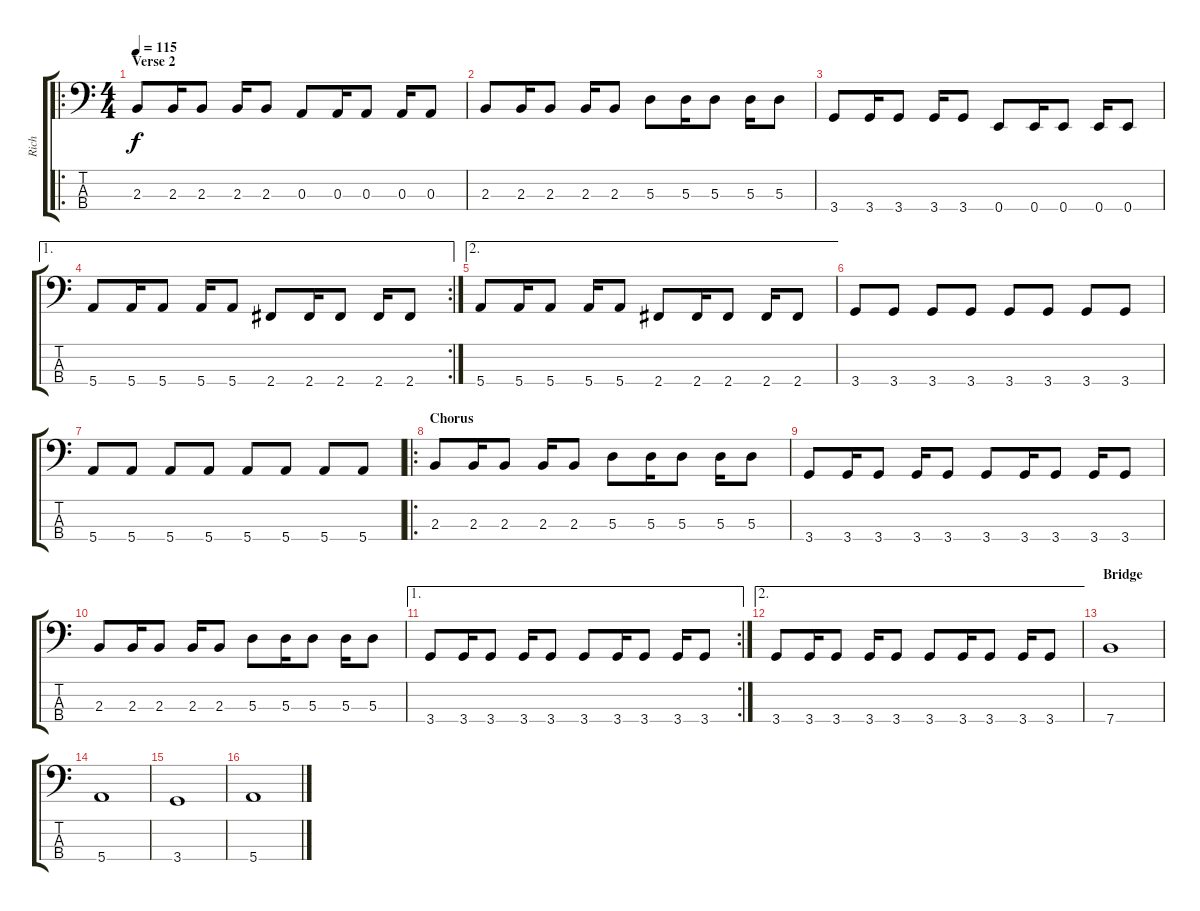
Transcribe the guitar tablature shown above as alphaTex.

\track ("Rich" "Rich") {instrument electricbasspick}
\staff {score tabs}
\tuning (G2 D2 A1 E1) {hide}
\ro
\ts (4 4)
\section ("" "Verse 2")
\tempo 115
\clef f4
\ks c
2.3.8{dy f} 2.3.16 2.3.8 2.3.16 2.3.8 0.3.8 0.3.16 0.3.8 0.3.16 0.3.8 |
2.3.8 2.3.16 2.3.8 2.3.16 2.3.8 5.3.8 5.3.16 5.3.8 5.3.16 5.3.8 |
3.4.8 3.4.16 3.4.8 3.4.16 3.4.8 0.4.8 0.4.16 0.4.8 0.4.16 0.4.8 |
\ae 1
\rc 2
5.4.8 5.4.16 5.4.8 5.4.16 5.4.8 2.4.8 2.4.16 2.4.8 2.4.16 2.4.8 |
\ae 2
5.4.8 5.4.16 5.4.8 5.4.16 5.4.8 2.4.8 2.4.16 2.4.8 2.4.16 2.4.8 |
3.4.8 3.4.8 3.4.8 3.4.8 3.4.8 3.4.8 3.4.8 3.4.8 |
5.4.8 5.4.8 5.4.8 5.4.8 5.4.8 5.4.8 5.4.8 5.4.8 |
\ro
\section ("" "Chorus")
2.3.8 2.3.16 2.3.8 2.3.16 2.3.8 5.3.8 5.3.16 5.3.8 5.3.16 5.3.8 |
3.4.8 3.4.16 3.4.8 3.4.16 3.4.8 3.4.8 3.4.16 3.4.8 3.4.16 3.4.8 |
2.3.8 2.3.16 2.3.8 2.3.16 2.3.8 5.3.8 5.3.16 5.3.8 5.3.16 5.3.8 |
\ae 1
\rc 2
3.4.8 3.4.16 3.4.8 3.4.16 3.4.8 3.4.8 3.4.16 3.4.8 3.4.16 3.4.8 |
\ae 2
3.4.8 3.4.16 3.4.8 3.4.16 3.4.8 3.4.8 3.4.16 3.4.8 3.4.16 3.4.8 |
\section ("" "Bridge")
7.4.1 |
5.4.1 |
3.4.1 |
5.4.1
